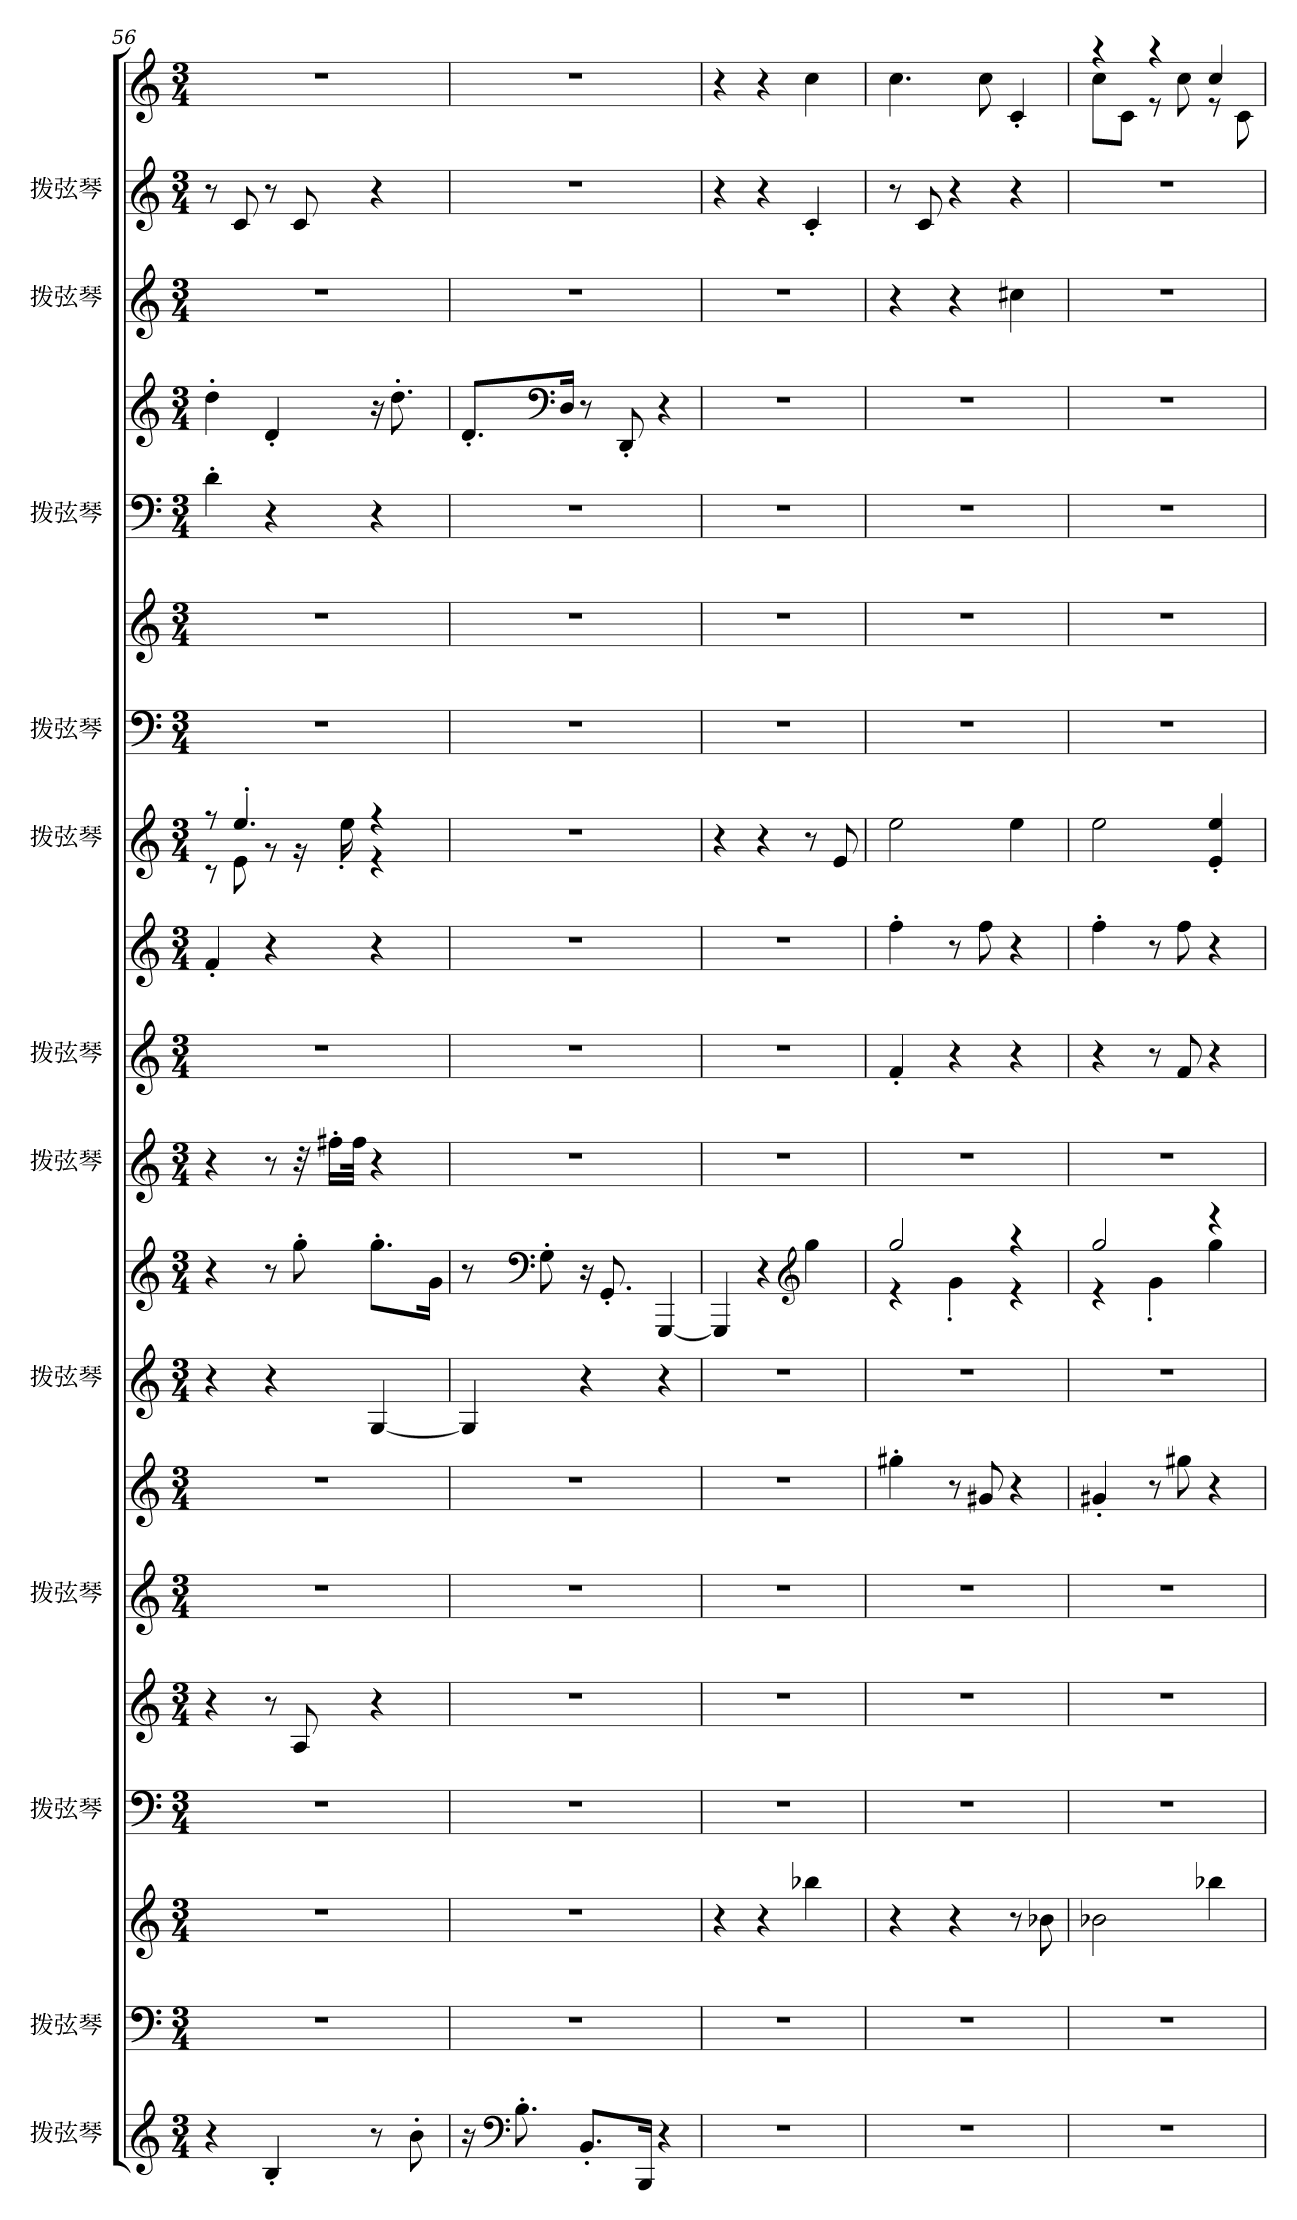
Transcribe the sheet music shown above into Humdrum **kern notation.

**kern	**kern	**kern	**kern	**kern	**kern	**kern	**kern	**kern	**kern	**kern	**kern	**kern	**kern	**kern	**kern	**kern	**kern	**kern	**kern
*part12	*part11	*part11	*part10	*part10	*part9	*part9	*part8	*part8	*part7	*part6	*part6	*part5	*part4	*part4	*part3	*part3	*part2	*part1	*part1
*staff20	*staff19	*staff18	*staff17	*staff16	*staff15	*staff14	*staff13	*staff12	*staff11	*staff10	*staff9	*staff8	*staff7	*staff6	*staff5	*staff4	*staff3	*staff2	*staff1
*I"拨弦琴	*I"拨弦琴	*	*I"拨弦琴	*	*I"拨弦琴	*	*I"拨弦琴	*	*I"拨弦琴	*I"拨弦琴	*	*I"拨弦琴	*I"拨弦琴	*	*I"拨弦琴	*	*I"拨弦琴	*I"拨弦琴	*
*clefG2	*clefF4	*clefG2	*clefF4	*clefG2	*clefG2	*clefG2	*clefG2	*clefG2	*clefG2	*clefG2	*clefG2	*clefG2	*clefF4	*clefG2	*clefF4	*clefG2	*clefG2	*clefG2	*clefG2
*k[]	*k[]	*k[]	*k[]	*k[]	*k[]	*k[]	*k[]	*k[]	*k[]	*k[]	*k[]	*k[]	*k[]	*k[]	*k[]	*k[]	*k[]	*k[]	*k[]
*M3/4	*M3/4	*M3/4	*M3/4	*M3/4	*M3/4	*M3/4	*M3/4	*M3/4	*M3/4	*M3/4	*M3/4	*M3/4	*M3/4	*M3/4	*M3/4	*M3/4	*M3/4	*M3/4	*M3/4
=56	=56	=56	=56	=56	=56	=56	=56	=56	=56	=56	=56	=56	=56	=56	=56	=56	=56	=56	=56
*	*	*	*	*	*	*	*	*	*	*	*	*^	*	*	*	*	*	*	*
4r	2.r	2.r	2.r	4r	2.r	2.r	4r	4r	4r	2.r	4f'/	8r	8r	2.r	2.r	4d'\	4dd'\	2.r	8r	2.r
.	.	.	.	.	.	.	.	.	.	.	.	4.ee'/	8e\	.	.	.	.	.	8c/	.
4B'/	.	.	.	8r	.	.	4r	8r	8r	.	4r	.	8r	.	.	4r	4d'/	.	8r	.
.	.	.	.	8A/	.	.	.	8gg'\	32r	.	.	.	16r	.	.	.	.	.	8c/	.
.	.	.	.	.	.	.	.	.	16ff#X'\LL	.	.	.	.	.	.	.	.	.	.	.
.	.	.	.	.	.	.	.	.	.	.	.	.	16ee'\	.	.	.	.	.	.	.
.	.	.	.	.	.	.	.	.	32ff#\JJk	.	.	.	.	.	.	.	.	.	.	.
8r	.	.	.	4r	.	.	[4G/	8.gg'\L	4r	.	4r	4r	4r	.	.	4r	16r	.	4r	.
.	.	.	.	.	.	.	.	.	.	.	.	.	.	.	.	.	8.dd'\	.	.	.
8b'\	.	.	.	.	.	.	.	.	.	.	.	.	.	.	.	.	.	.	.	.
.	.	.	.	.	.	.	.	16g\Jk	.	.	.	.	.	.	.	.	.	.	.	.
*	*	*	*	*	*	*	*	*	*	*	*	*v	*v	*	*	*	*	*	*	*
!!LO:PB:g=z
=57	=57	=57	=57	=57	=57	=57	=57	=57	=57	=57	=57	=57	=57	=57	=57	=57	=57	=57	=57
16r	2.r	2.r	2.r	2.r	2.r	2.r	4G/]	8r	2.r	2.r	2.r	2.r	2.r	2.r	2.r	8.d'/L	2.r	2.r	2.r
*clefF4	*	*	*	*	*	*	*	*	*	*	*	*	*	*	*	*	*	*	*
8.B'\	.	.	.	.	.	.	.	.	.	.	.	.	.	.	.	.	.	.	.
*	*	*	*	*	*	*	*	*clefF4	*	*	*	*	*	*	*	*	*	*	*
.	.	.	.	.	.	.	.	8G'\	.	.	.	.	.	.	.	.	.	.	.
*	*	*	*	*	*	*	*	*	*	*	*	*	*	*	*	*clefF4	*	*	*
.	.	.	.	.	.	.	.	.	.	.	.	.	.	.	.	16D/Jk	.	.	.
8.BB'/L	.	.	.	.	.	.	4r	16r	.	.	.	.	.	.	.	8r	.	.	.
.	.	.	.	.	.	.	.	8.GG'/	.	.	.	.	.	.	.	.	.	.	.
.	.	.	.	.	.	.	.	.	.	.	.	.	.	.	.	8DD'/	.	.	.
16BBB/Jk	.	.	.	.	.	.	.	.	.	.	.	.	.	.	.	.	.	.	.
4r	.	.	.	.	.	.	4r	[4GGG/	.	.	.	.	.	.	.	4r	.	.	.
=58	=58	=58	=58	=58	=58	=58	=58	=58	=58	=58	=58	=58	=58	=58	=58	=58	=58	=58	=58
2.r	2.r	4r	2.r	2.r	2.r	2.r	2.r	4GGG/]	2.r	2.r	2.r	4r	2.r	2.r	2.r	2.r	2.r	4r	4r
.	.	4r	.	.	.	.	.	4r	.	.	.	4r	.	.	.	.	.	4r	4r
*	*	*	*	*	*	*	*	*clefG2	*	*	*	*	*	*	*	*	*	*	*
.	.	4bb-X\	.	.	.	.	.	4gg\	.	.	.	8r	.	.	.	.	.	4c'/	4cc\
.	.	.	.	.	.	.	.	.	.	.	.	8e/	.	.	.	.	.	.	.
=59	=59	=59	=59	=59	=59	=59	=59	=59	=59	=59	=59	=59	=59	=59	=59	=59	=59	=59	=59
*	*	*	*	*	*	*	*	*^	*	*	*	*	*	*	*	*	*	*	*
2.r	2.r	4r	2.r	2.r	2.r	4gg#X'\	2.r	2gg/	4r	2.r	4f'/	4ff'\	2ee\	2.r	2.r	2.r	2.r	4r	8r	4.cc\
.	.	.	.	.	.	.	.	.	.	.	.	.	.	.	.	.	.	.	8c/	.
.	.	4r	.	.	.	8r	.	.	4g'\	.	4r	8r	.	.	.	.	.	4r	4r	.
.	.	.	.	.	.	8g#X/	.	.	.	.	.	8ff\	.	.	.	.	.	.	.	8cc\
.	.	8r	.	.	.	4r	.	4r	4r	.	4r	4r	4ee\	.	.	.	.	4cc#X\	4r	4c'/
.	.	8b-X\	.	.	.	.	.	.	.	.	.	.	.	.	.	.	.	.	.	.
=60	=60	=60	=60	=60	=60	=60	=60	=60	=60	=60	=60	=60	=60	=60	=60	=60	=60	=60	=60	=60
*	*	*	*	*	*	*	*	*	*	*	*	*	*	*	*	*	*	*	*	*^
2.r	2.r	2b-X\	2.r	2.r	2.r	4g#X'/	2.r	2gg/	4r	2.r	4r	4ff'\	2ee\	2.r	2.r	2.r	2.r	2.r	2.r	4r	8cc\L
.	.	.	.	.	.	.	.	.	.	.	.	.	.	.	.	.	.	.	.	.	8c\J
.	.	.	.	.	.	8r	.	.	4g'\	.	8r	8r	.	.	.	.	.	.	.	4r	8r
.	.	.	.	.	.	8gg#X\	.	.	.	.	8f/	8ff\	.	.	.	.	.	.	.	.	8cc\
.	.	4bb-X\	.	.	.	4r	.	4r	4gg\	.	4r	4r	4e/' 4ee/'	.	.	.	.	.	.	4cc/	8r
.	.	.	.	.	.	.	.	.	.	.	.	.	.	.	.	.	.	.	.	.	8c\
*	*	*	*	*	*	*	*	*v	*v	*	*	*	*	*	*	*	*	*	*	*v	*v
=	=	=	=	=	=	=	=	=	=	=	=	=	=	=	=	=	=	=	=
*-	*-	*-	*-	*-	*-	*-	*-	*-	*-	*-	*-	*-	*-	*-	*-	*-	*-	*-	*-
